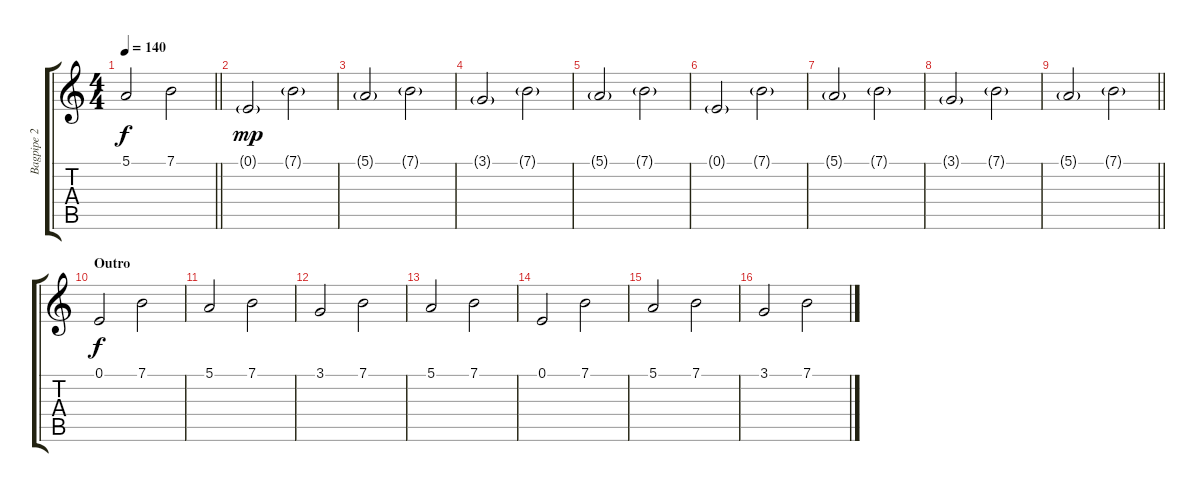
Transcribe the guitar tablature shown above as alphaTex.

\track ("Bagpipe 2" "Bagpipe 2") {instrument bagpipe}
\staff {score tabs}
\tuning (E4 B3 G3 D3 A2 E2) {hide}
\ts (4 4)
\tempo 140
\clef g2
\barLineRight lightlight
\ks c
5.1.2{dy f} 7.1.2 |
\section ("" "")
0.1{g}.2{dy mp} 7.1{g}.2 |
5.1{g}.2 7.1{g}.2 |
3.1{g}.2 7.1{g}.2 |
5.1{g}.2 7.1{g}.2 |
0.1{g}.2 7.1{g}.2 |
5.1{g}.2 7.1{g}.2 |
3.1{g}.2 7.1{g}.2 |
\barLineRight lightlight
5.1{g}.2 7.1{g}.2 |
\section ("" "Outro")
0.1.2{dy f} 7.1.2 |
5.1.2 7.1.2 |
3.1.2 7.1.2 |
5.1.2 7.1.2 |
0.1.2 7.1.2 |
5.1.2 7.1.2 |
3.1.2 7.1.2
